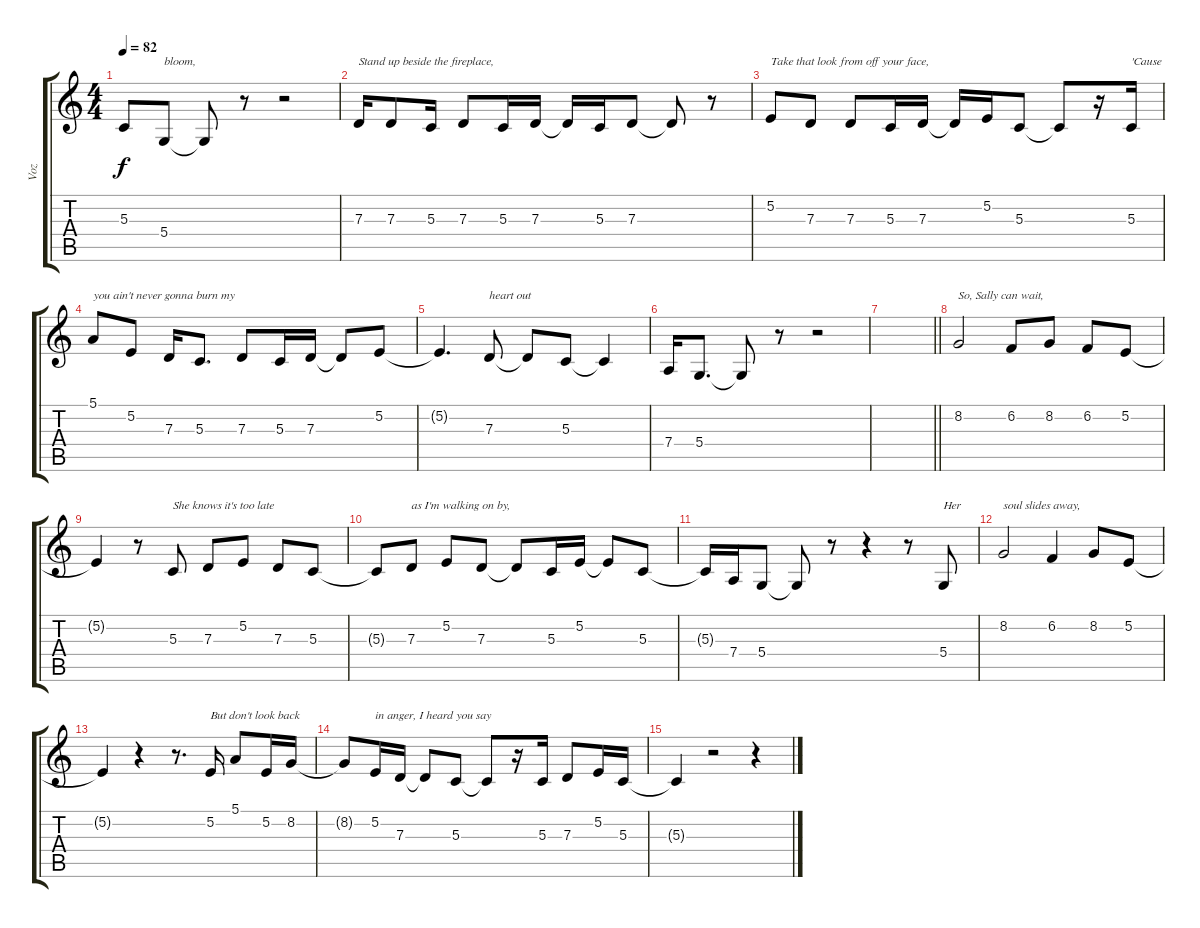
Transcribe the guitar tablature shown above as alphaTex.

\track ("Voz" "Voz") {instrument clarinet}
\staff {score tabs}
\tuning (E4 B3 G3 D3 A2 E2) {hide}
\ts (4 4)
\tempo 82
\clef g2
\ks c
5.3{t}.8{dy f} 5.4.8{txt "bloom,"} 5.4{t}.8 r.8 r.2 |
7.3.16{txt "Stand up beside the fireplace,"} 7.3.8 5.3.16 7.3.8 5.3.16 7.3.16 7.3{t}.16 5.3.16 7.3.8 7.3{t}.8 r.8 |
5.2.8{txt "Take that look from off your face,"} 7.3.8 7.3.8 5.3.16 7.3.16 7.3{t}.16 5.2.16 5.3.8 5.3{t}.8 r.16 5.3.16{txt "'Cause"} |
5.1.8{txt "you ain't never gonna burn my"} 5.2.8 7.3.16 5.3.8{d} 7.3.8 5.3.16 7.3.16 7.3{t}.8 5.2.8 |
5.2{t}.4{d} 7.3.8{txt "heart out"} 7.3{t}.8 5.3.8 5.3{t}.4 |
7.4.16 5.4.8{d} 5.4{t}.8 r.8 r.2 |
\barLineRight lightlight
|
8.2.2{txt "So, Sally can wait,"} 6.2.8 8.2.8 6.2.8 5.2.8 |
5.2{t}.4 r.8 5.3.8{txt "She knows it's too late"} 7.3.8 5.2.8 7.3.8 5.3.8 |
5.3{t}.8 7.3.8{txt "as I'm walking on by,"} 5.2.8 7.3.8 7.3{t}.8 5.3.16 5.2.16 5.2{t}.8 5.3.8 |
5.3{t}.16 7.4.16 5.4.8 5.4{t}.8 r.8 r.4 r.8 5.4.8{txt "Her"} |
8.2.2{txt "soul slides away,"} 6.2.4 8.2.8 5.2.8 |
5.2{t}.4 r.4 r.8{d} 5.2.16{txt "But don't look back"} 5.1.8 5.2.16 8.2.16 |
8.2{t}.8 5.2.16{txt "in anger, I heard you say"} 7.3.16 7.3{t}.8 5.3.8 5.3{t}.8 r.16 5.3.16 7.3.8 5.2.16 5.3.16 |
5.3{t}.4 r.2 r.4
